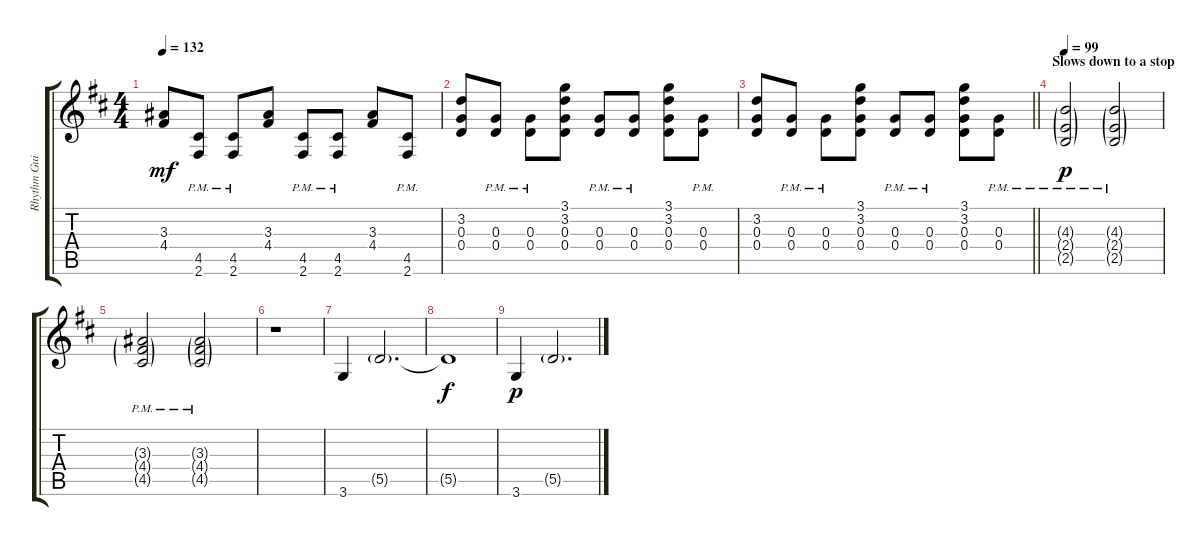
\track ("Rhythm Guitar" "Rhythm Gui") {instrument acousticguitarsteel}
\staff {score tabs}
\tuning (E4 B3 G3 D3 A2 E2) {hide}
\ts (4 4)
\tempo 132
\clef g2
\ks d
(3.3 4.4).8{dy mf} (4.5{pm} 2.6{pm}).8 (4.5{pm} 2.6{pm}).8 (3.3 4.4).8 (4.5{pm} 2.6{pm}).8 (4.5{pm} 2.6{pm}).8 (3.3 4.4).8 (4.5{pm} 2.6{pm}).8 |
(3.2 0.3 0.4).8 (0.3{pm} 0.4{pm}).8 (0.3{pm} 0.4{pm}).8 (3.1 3.2 0.3 0.4).8 (0.3{pm} 0.4{pm}).8 (0.3{pm} 0.4{pm}).8 (3.1 3.2 0.3 0.4).8 (0.3{pm} 0.4{pm}).8 |
\barLineRight lightlight
(3.2 0.3 0.4).8 (0.3{pm} 0.4{pm}).8 (0.3{pm} 0.4{pm}).8 (3.1 3.2 0.3 0.4).8 (0.3{pm} 0.4{pm}).8 (0.3{pm} 0.4{pm}).8 (3.1 3.2 0.3 0.4).8 (0.3{pm} 0.4{pm}).8 |
\section ("" "Slows down to a stop")
\tempo 99
(4.3{g pm} 2.4{g pm} 2.5{g pm}).2{dy p} (4.3{g pm} 2.4{g pm} 2.5{g pm}).2 |
(3.3{g pm} 4.4{g pm} 4.5{g pm}).2 (3.3{g pm} 4.4{g pm} 4.5{g pm}).2 |
r.1 |
3.6.4 5.5{g}.2{d} |
5.5{t}.1{dy f} |
3.6.4{dy p} 5.5{g}.2{d}
